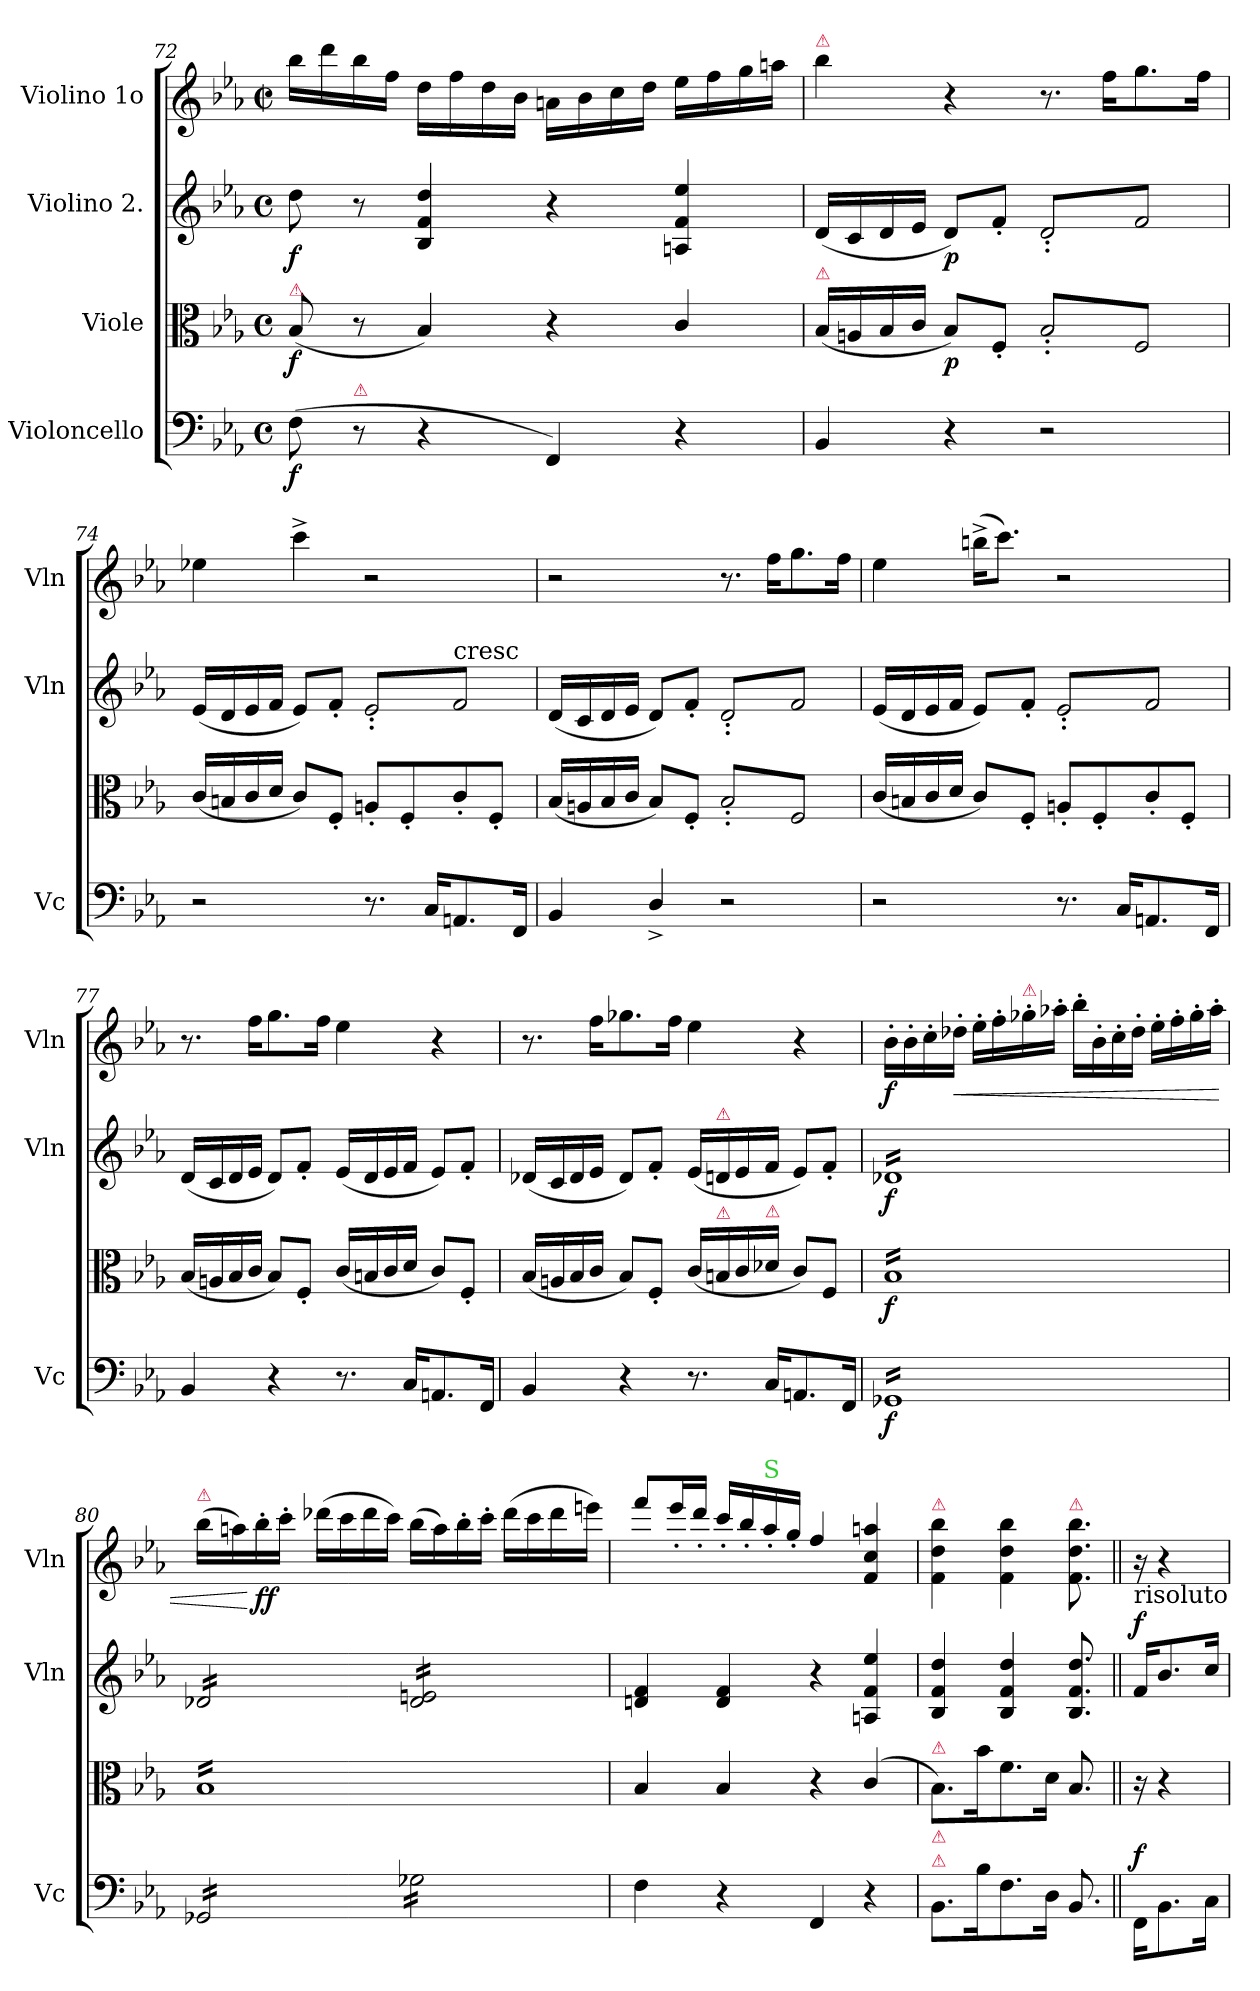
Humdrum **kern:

**kern	**dynam	**kern	**dynam	**kern	**dynam	**kern	**dynam
*part4	*part4	*part3	*part3	*part2	*part2	*part1	*part1
*staff4	*staff4	*staff3	*staff3	*staff2	*staff2	*staff1	*staff1
*I"Violoncello	*	*I"Viole	*	*I"Violino 2.	*	*I"Violino 1o	*
*I'Vc	*	*	*	*I'Vln	*	*I'Vln	*
*clefF4	*	*clefC3	*	*clefG2	*	*clefG2	*
*k[b-e-a-]	*	*k[b-e-a-]	*	*k[b-e-a-]	*	*k[b-e-a-]	*
*E-:	*	*E-:	*	*E-:	*	*E-:	*
*M4/4	*	*M4/4	*	*M4/4	*	*M4/4	*
*met(c)	*	*met(c)	*	*met(c)	*	*met(c|)	*
=72	=72	=72	=72	=72	=72	=72	=72
!	!	!LO:TX:a:color=crimson:t=⚠	!	!	!	!	!
(>8F\	f	(>8B-/	f	8dd\	f	16bb-\LL	.
.	.	.	.	.	.	16ddd\	.
!LO:TX:a:color=crimson:t=⚠	!	!	!	!	!	!	!
8r	.	8r	.	8r	.	16bb-\	.
.	.	.	.	.	.	16ff\JJ	.
4r	.	4B-/)	.	4B-/ 4f/ 4dd/	.	16dd\LL	.
.	.	.	.	.	.	16ff\	.
.	.	.	.	.	.	16dd\	.
.	.	.	.	.	.	16b-\JJ	.
4FF/)	.	4r	.	4r	.	16an\LL	.
.	.	.	.	.	.	16b-\	.
.	.	.	.	.	.	16cc\	.
.	.	.	.	.	.	16dd\JJ	.
4r	.	4c/	.	4An/ 4f/ 4ee-/	.	16ee-\LL	.
.	.	.	.	.	.	16ff\	.
.	.	.	.	.	.	16gg\	.
.	.	.	.	.	.	16aan\JJ	.
=73	=73	=73	=73	=73	=73	=73	=73
!	!	!	!	!	!	!LO:TX:a:color=crimson:t=⚠	!
!	!	!LO:TX:a:color=crimson:t=⚠	!	!	!	!	!
4BB-/	.	(16B-/LL	.	(16d/LL	.	4bb-\	.
.	.	16An/	.	16c/	.	.	.
.	.	16B-/	.	16d/	.	.	.
.	.	16c/JJ	.	16e-/JJ	.	.	.
4r	.	8B-/L)	p	8d/L)	p	4r	.
.	.	8F'/J	.	8f'/J	.	.	.
*	*	*tremolo	*	*	*	*	*
*	*	*	*	*tremolo	*	*	*
2r	.	8B-'/L	.	8d'/L	.	8.r	.
.	.	8F/	.	8f/	.	.	.
.	.	.	.	.	.	16ff\KL	.
.	.	8B-'/	.	8d'/	.	8.gg\	.
.	.	8F/J	.	8f/J	.	.	.
*	*	*	*	*Xtremolo	*	*	*
*	*	*Xtremolo	*	*	*	*	*
.	.	.	.	.	.	16ff\Jk	.
=74	=74	=74	=74	=74	=74	=74	=74
2r	.	(16c/LL	.	(16e-/LL	.	4ee-X\	.
.	.	16Bn/	.	16d/	.	.	.
.	.	16c/	.	16e-/	.	.	.
.	.	16d/JJ	.	16f/JJ	.	.	.
.	.	8c/L)	.	8e-/L)	.	4ccc^<\	.
.	.	8F'/J	.	8f'/J	.	.	.
*	*	*	*	*tremolo	*	*	*
8.r	.	8An'/L	.	8e-'/L	.	2r	.
.	.	8F'/	.	8f/	.	.	.
16C/KL	.	.	.	.	.	.	.
!	!	!	!	!LO:TX:t=cresc	!	!	!
8.AAn/	.	8c'/	.	8e-'/	.	.	.
.	.	8F'/J	.	8f/J	.	.	.
*	*	*	*	*Xtremolo	*	*	*
16FF/Jk	.	.	.	.	.	.	.
=75	=75	=75	=75	=75	=75	=75	=75
4BB-/	.	(16B-/LL	.	(16d/LL	.	2r	.
.	.	16An/	.	16c/	.	.	.
.	.	16B-/	.	16d/	.	.	.
.	.	16c/JJ	.	16e-/JJ	.	.	.
4D^>/	.	8B-/L)	.	8d/L)	.	.	.
.	.	8F'/J	.	8f'/J	.	.	.
*	*	*tremolo	*	*	*	*	*
*	*	*	*	*tremolo	*	*	*
2r	.	8B-'/L	.	8d'/L	.	8.r	.
.	.	8F/	.	8f/	.	.	.
.	.	.	.	.	.	16ff\KL	.
.	.	8B-'/	.	8d'/	.	8.gg\	.
.	.	8F/J	.	8f/J	.	.	.
*	*	*	*	*Xtremolo	*	*	*
*	*	*Xtremolo	*	*	*	*	*
.	.	.	.	.	.	16ff\Jk	.
=76	=76	=76	=76	=76	=76	=76	=76
2r	.	(16c/LL	.	(16e-/LL	.	4ee-\	.
.	.	16Bn/	.	16d/	.	.	.
.	.	16c/	.	16e-/	.	.	.
.	.	16d/JJ	.	16f/JJ	.	.	.
.	.	8c/L)	.	8e-/L)	.	(16bbn^<\KL	.
.	.	.	.	.	.	8.ccc\J)	.
.	.	8F'/J	.	8f'/J	.	.	.
*	*	*	*	*tremolo	*	*	*
8.r	.	8An'/L	.	8e-'/L	.	2r	.
.	.	8F'/	.	8f/	.	.	.
16C/KL	.	.	.	.	.	.	.
8.AAn/	.	8c'/	.	8e-'/	.	.	.
.	.	8F'/J	.	8f/J	.	.	.
*	*	*	*	*Xtremolo	*	*	*
16FF/Jk	.	.	.	.	.	.	.
=77	=77	=77	=77	=77	=77	=77	=77
4BB-/	.	(16B-/LL	.	(16d/LL	.	8.r	.
.	.	16An/	.	16c/	.	.	.
.	.	16B-/	.	16d/	.	.	.
.	.	16c/JJ	.	16e-/JJ	.	16ff\KL	.
4r	.	8B-/L)	.	8d/L)	.	8.gg\	.
.	.	8F'/J	.	8f'/J	.	.	.
.	.	.	.	.	.	16ff\Jk	.
8.r	.	(16c/LL	.	(16e-/LL	.	4ee-\	.
.	.	16Bn/	.	16d/	.	.	.
.	.	16c/	.	16e-/	.	.	.
16C/KL	.	16d/JJ	.	16f/JJ	.	.	.
8.AAn/	.	8c/L)	.	8e-/L)	.	4r	.
.	.	8F'/J	.	8f'/J	.	.	.
16FF/Jk	.	.	.	.	.	.	.
=78	=78	=78	=78	=78	=78	=78	=78
4BB-/	.	(16B-/LL	.	(16d-X/LL	.	8.r	.
.	.	16An/	.	16c/	.	.	.
.	.	16B-/	.	16d-/	.	.	.
.	.	16c/JJ	.	16e-/JJ	.	16ff\KL	.
4r	.	8B-/L)	.	8d-/L)	.	8.gg-X\	.
.	.	8F'/J	.	8f'/J	.	.	.
.	.	.	.	.	.	16ff\Jk	.
8.r	.	(16c/LL	.	(16e-/LL	.	4ee-\	.
!	!	!	!	!LO:TX:a:color=crimson:t=⚠	!	!	!
!	!	!LO:TX:a:color=crimson:t=⚠	!	!	!	!	!
.	.	16Bn/	.	16dn/	.	.	.
.	.	16c/	.	16e-/	.	.	.
!	!	!LO:TX:a:color=crimson:t=⚠	!	!	!	!	!
16C/KL	.	16d-X/JJ	.	16f/JJ	.	.	.
8.AAn/	.	8c/L)	.	8e-/L)	.	4r	.
.	.	8F/J	.	8f'/J	.	.	.
16FF/Jk	.	.	.	.	.	.	.
=79	=79	=79	=79	=79	=79	=79	=79
!	!	!	!	!LO:TX:a:color=crimson:t=⚠	!	!	!
!LO:TX:a:color=crimson:t=⚠	!	!	!	!	!	!	!
*tremolo	*	*	*	*	*	*	*
*	*	*tremolo	*	*	*	*	*
*	*	*	*	*tremolo	*	*	*
16GG-X/LL	f	16B-/LL	f	16d-X/LL	f	16b-'\LL	f
16GG-X/	.	16B-/	.	16d-X/	.	16b-'\	.
16GG-X/	.	16B-/	.	16d-X/	.	16cc'\	.
!	!	!	!	!	!	!	!LO:HP:b
16GG-X/	.	16B-/	.	16d-X/	.	16dd-X'\JJ	<
16GG-X/	.	16B-/	.	16d-X/	.	16ee-'\LL	.
16GG-X/	.	16B-/	.	16d-X/	.	16ff'\	.
!	!	!	!	!	!	!LO:TX:a:color=crimson:t=⚠	!
16GG-X/	.	16B-/	.	16d-X/	.	16gg-X'\	.
16GG-X/	.	16B-/	.	16d-X/	.	16aa-X'\JJ	.
16GG-X/	.	16B-/	.	16d-X/	.	16bb-'\LL	.
16GG-X/	.	16B-/	.	16d-X/	.	16b-'\	.
16GG-X/	.	16B-/	.	16d-X/	.	16cc'\	.
16GG-X/	.	16B-/	.	16d-X/	.	16dd-'\JJ	.
16GG-X/	.	16B-/	.	16d-X/	.	16ee-'\LL	.
16GG-X/	.	16B-/	.	16d-X/	.	16ff'\	.
16GG-X/	.	16B-/	.	16d-X/	.	16gg-'\	.
16GG-X/JJ	.	16B-/JJ	.	16d-X/JJ	.	16aa-'\JJ	.
=80	=80	=80	=80	=80	=80	=80	=80
!	!	!	!	!	!	!LO:TX:a:color=crimson:t=⚠	!
16GG-X/LL	.	16B-/LL	.	16d-X/LL	.	(16bb-\LL	.
16GG-X/	.	16B-/	.	16d-X/	.	16aan\)	.
16GG-X/	.	16B-/	.	16d-X/	.	16bb-'\	[ ff
16GG-X/	.	16B-/	.	16d-X/	.	16ccc'\JJ	.
16GG-X/	.	16B-/	.	16d-X/	.	(16ddd-X\LL	.
16GG-X/	.	16B-/	.	16d-X/	.	16ccc\	.
16GG-X/	.	16B-/	.	16d-X/	.	16ddd-\	.
16GG-X/JJ	.	16B-/	.	16d-X/JJ	.	16ccc\JJ)	.
16G-X\LL	.	16B-/	.	16d-/ 16en/LL	.	(16bb-\LL	.
16G-X\	.	16B-/	.	16d-/ 16en/	.	16aa\)	.
16G-X\	.	16B-/	.	16d-/ 16en/	.	16bb-'\	.
16G-X\	.	16B-/	.	16d-/ 16en/	.	16ccc'\JJ	.
16G-X\	.	16B-/	.	16d-/ 16en/	.	(16ddd-\LL	.
16G-X\	.	16B-/	.	16d-/ 16en/	.	16ccc\	.
16G-X\	.	16B-/	.	16d-/ 16en/	.	16ddd-\	.
16G-X\JJ	.	16B-/JJ	.	16d-/ 16en/JJ	.	16eeen\JJ)	.
*	*	*	*	*Xtremolo	*	*	*
*	*	*Xtremolo	*	*	*	*	*
*Xtremolo	*	*	*	*	*	*	*
=81	=81	=81	=81	=81	=81	=81	=81
4F\	.	4B-/	.	4dn/ 4f/	.	8fff/L	.
.	.	.	.	.	.	16eee-'>/L	.
.	.	.	.	.	.	16ddd'>/JJ	.
4r	.	4B-/	.	4d/ 4f/	.	16ccc'>/LL	.
.	.	.	.	.	.	16bb-'>/	.
!	!	!	!	!	!	!LO:TX:a:color=limegreen:t=S	!
.	.	.	.	.	.	16aa-'>/	.
.	.	.	.	.	.	16gg'>/JJ	.
4FF/	.	4r	.	4r	.	4ff/	.
4r	.	(4c/	.	4An/ 4f/ 4ee-/	.	4f/ 4cc/ 4aan/	.
=82	=82	=82	=82	=82	=82	=82	=82
!	!	!	!	!	!	!LO:TX:a:color=crimson:t=⚠	!
!	!	!LO:TX:a:color=crimson:t=⚠	!	!	!	!	!
!LO:TX:a:color=crimson:t=⚠	!	!	!	!	!	!	!
!LO:TX:a:color=crimson:t=⚠	!	!	!	!	!	!	!
8.BB-/L	.	8.B-/L)	.	4B-/ 4f/ 4dd/	.	4f\ 4dd\ 4bb-\	.
16B-\K	.	16b-\K	.	.	.	.	.
8.F\	.	8.f\	.	4B-/ 4f/ 4dd/	.	4f\ 4dd\ 4bb-\	.
16D\Jk	.	16d\Jk	.	.	.	.	.
!	!	!	!	!	!	!LO:TX:a:color=crimson:t=⚠	!
8.BB-/	.	8.B-/	.	8.B-/ 8.f/ 8.dd/	.	8.f\ 8.dd\ 8.bb-\	.
=||	=||	=||	=||	=||	=||	=||	=||
!	!	!	!	!LO:TX:a:t=risoluto	!	!	!
!	!LO:DY:a	!	!	!	!LO:DY:a	!	!
16FF\KL	f	16r	.	16f/KL	f	16r	.
8.BB-\	.	4r	.	8.b-/	.	4r	.
16C\Jk	.	.	.	16cc/Jk	.	.	.
=	=	=	=	=	=	=	=
*-	*-	*-	*-	*-	*-	*-	*-
